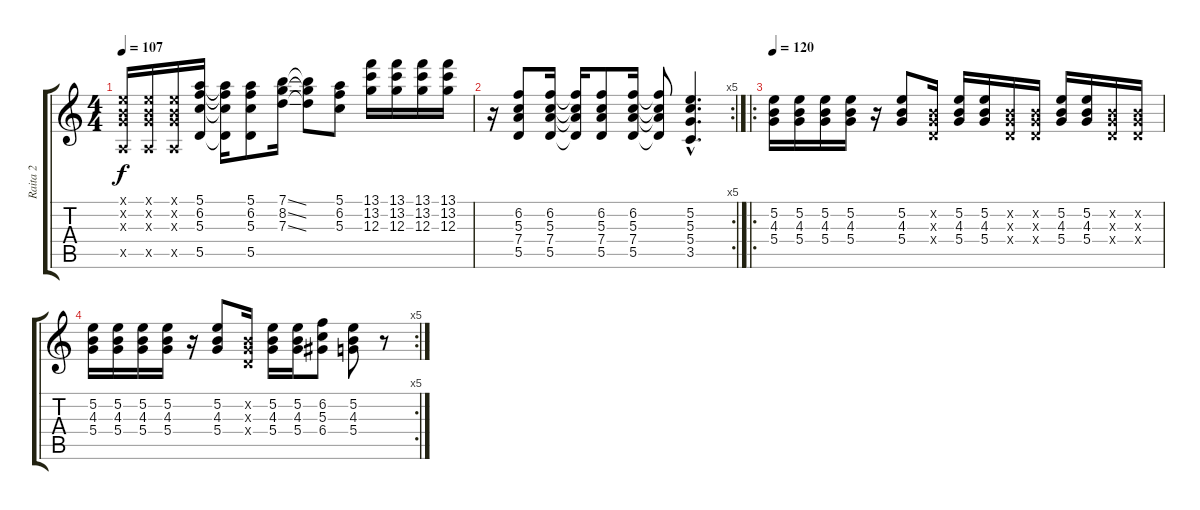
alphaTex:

\track ("Raita 2" "Raita 2") {instrument overdrivenguitar}
\staff {score tabs}
\tuning (E4 B3 G3 D3 A2 E2) {hide}
\ts (4 4)
\tempo 107
\clef g2
\ks c
(0.1{x} 0.2{x} 0.3{x} 0.5{x}).16{dy f} (0.1{x} 0.2{x} 0.3{x} 0.5{x}).16 (0.1{x} 0.2{x} 0.3{x} 0.5{x}).16 (5.1 6.2 5.3 5.5).16 (5.1{t} 6.2{t} 5.3{t} 5.5{t}).16 (5.1 6.2 5.3 5.5).8 (7.1{ss} 8.2{ss} 7.3{ss}).16 (7.1{t} 8.2{t} 7.3{t}).8 (5.1 6.2 5.3).8 (13.1 13.2 12.3).16 (13.1 13.2 12.3).16 (13.1 13.2 12.3).16 (13.1 13.2 12.3).16 |
\rc 5
r.16 (6.2 5.3 7.4 5.5).8 (6.2 5.3 7.4 5.5).16 (6.2{t} 5.3{t} 7.4{t} 5.5{t}).16 (6.2 5.3 7.4 5.5).8 (6.2 5.3 7.4 5.5).16 (6.2{t} 5.3{t} 7.4{t} 5.5{t}).8 (5.2{hac} 5.3{hac} 5.4{hac} 3.5{hac}).4{d} |
\ro
\tempo 120
(5.2 4.3 5.4).16 (5.2 4.3 5.4).16 (5.2 4.3 5.4).16 (5.2 4.3 5.4).16 r.16 (5.2 4.3 5.4).8 (0.2{x} 0.3{x} 0.4{x}).16 (5.2 4.3 5.4).16 (5.2 4.3 5.4).16 (0.2{x} 0.3{x} 0.4{x}).16 (0.2{x} 0.3{x} 0.4{x}).16 (5.2 4.3 5.4).16 (5.2 4.3 5.4).16 (0.2{x} 0.3{x} 0.4{x}).16 (0.2{x} 0.3{x} 0.4{x}).16 |
\rc 5
(5.2 4.3 5.4).16 (5.2 4.3 5.4).16 (5.2 4.3 5.4).16 (5.2 4.3 5.4).16 r.16 (5.2 4.3 5.4).8 (0.2{x} 0.3{x} 0.4{x}).16 (5.2 4.3 5.4).16 (5.2 4.3 5.4).16 (6.2 5.3 6.4).8 (5.2 4.3 5.4).8 r.8
